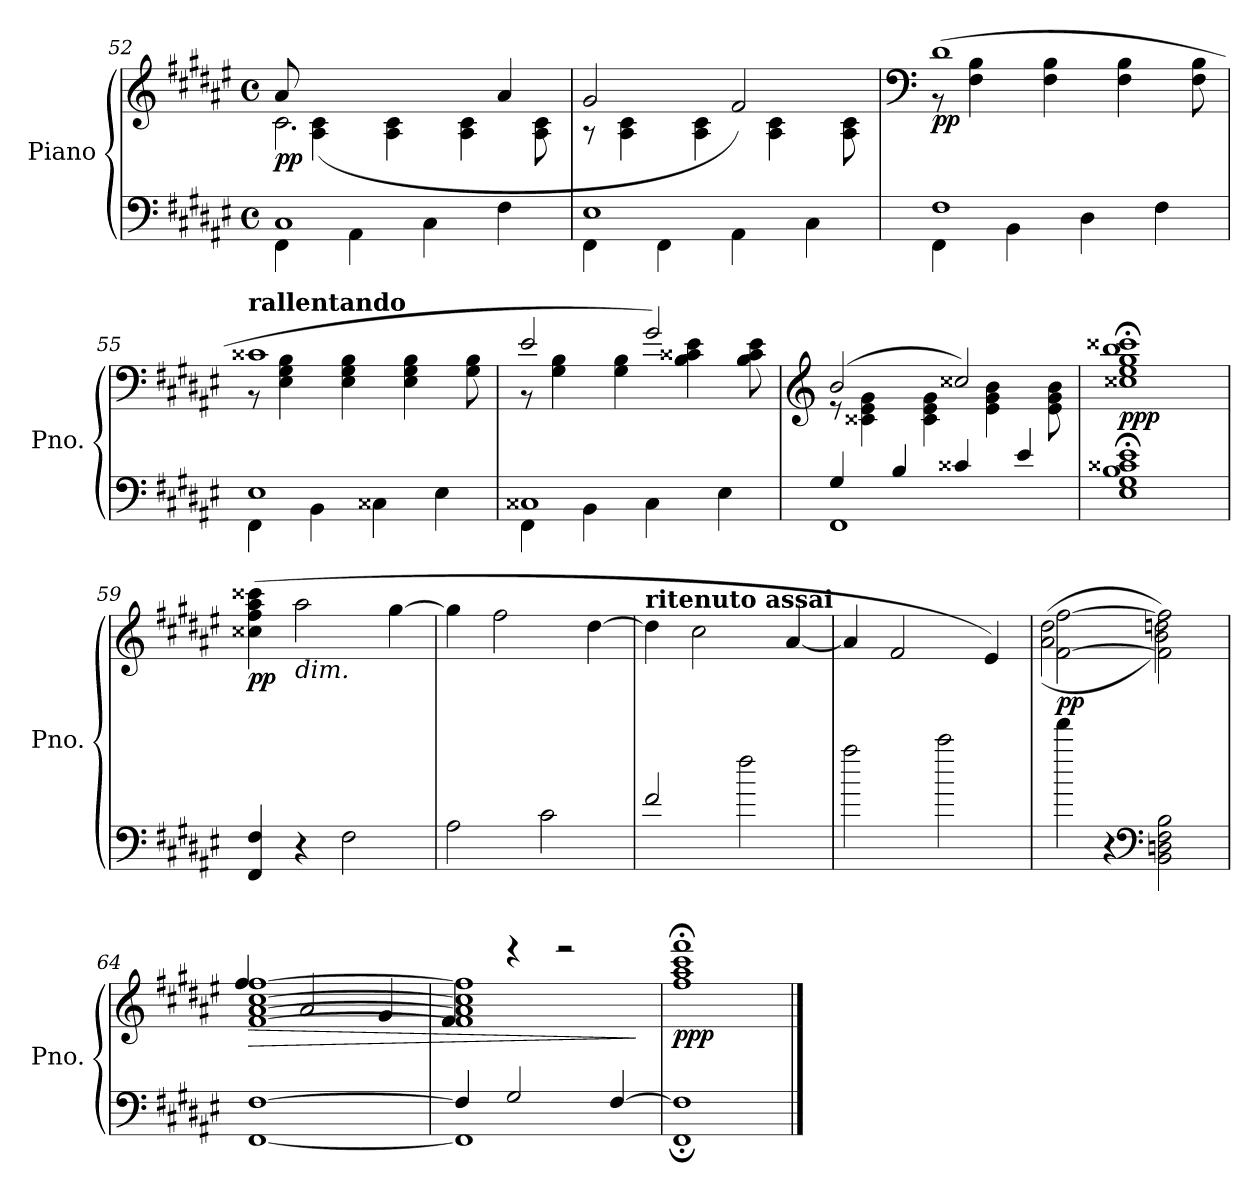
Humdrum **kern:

**kern	**kern	**dynam
*part1	*part1	*part1
*staff2	*staff1	*staff1/2
*I"Piano	*	*
*I'Pno.	*	*
*clefF4	*clefG2	*
*k[f#c#g#d#a#e#]	*k[f#c#g#d#a#e#]	*
*M4/4	*M4/4	*
*met(c)	*met(c)	*
=52	=52	=52
*^	*^	*
!	!	!	!	!LO:DY:b
1C#	4FF#\	2.c#\	8a#/	pp
.	.	.	(>4A#\ 4c#\	.
.	4AA#\	.	.	.
.	.	.	4A#\ 4c#\	.
.	4C#\	.	.	.
.	.	.	4A#\ 4c#\	.
.	4F#\	4a#/	.	.
.	.	.	8A#\ 8c#\	.
!!LO:LB:g=z	!!
=53	=53	=53	=53	=53
1E#	4FF#\	2g#/	8r	.
.	.	.	4A#\ 4c#\	.
.	4FF#\	.	.	.
.	.	.	4A#\ 4c#\	.
.	4AA#\	2f#/)	.	.
.	.	.	4A#\ 4c#\	.
.	4C#\	.	.	.
.	.	.	8A#\ 8c#\	.
=54	=54	=54	=54	=54
*	*	*clefF4	*	*
!	!	!	!	!LO:DY:b
1F#	4FF#\	(>1d#	8r	pp
.	.	.	4F#\ 4B\	.
.	4BB\	.	.	.
.	.	.	4F#\ 4B\	.
.	4D#\	.	.	.
.	.	.	4F#\ 4B\	.
.	4F#\	.	.	.
.	.	.	8F#\ 8B\	.
=55	=55	=55	=55	=55
!	!	!LO:TX:a:B:t=rallentando	!	!
1E#	4FF#\	1c##X	8r	.
.	.	.	4E#\ 4G#\ 4B\	.
.	4BB\	.	.	.
.	.	.	4E#\ 4G#\ 4B\	.
.	4C##X\	.	.	.
.	.	.	4E#\ 4G#\ 4B\	.
.	4E#\	.	.	.
.	.	.	8G#\ 8B\	.
=56	=56	=56	=56	=56
1C##X	4FF#\	2e#/	8r	.
.	.	.	4G#\ 4B\	.
.	4BB\	.	.	.
.	.	.	4G#\ 4B\	.
.	4C##\	2g#/)	.	.
.	.	.	4B\ 4c##X\ 4e#\	.
.	4E#\	.	.	.
.	.	.	8B\ 8c##\ 8e#\	.
!!LO:LB:g=z	!!
=57	=57	=57	=57	=57
*	*	*clefG2	*	*
4G#/	1FF#	(>2b/	8r	.
.	.	.	4c##X\ 4e#\ 4g#\	.
4B/	.	.	.	.
.	.	.	4c##\ 4e#\ 4g#\	.
4c##X/	.	2cc##X/)	.	.
.	.	.	4e#\ 4g#\ 4b\	.
4e#/	.	.	.	.
.	.	.	8e#\ 8g#\ 8b\	.
*v	*v	*	*	*
=58	=58	=58	=58
!	!	!	!LO:DY:b
*	*v	*v	*
1E#;< 1G#;< 1B;< 1c##X;< 1e#;<	1cc##X;< 1ee#;< 1gg#;< 1bb;< 1ccc##X;<	ppp
=59	=59	=59
!	!	!LO:DY:b
4FF#/ 4F#/	(>4cc##X\ 4ff#\ 4aa#\ 4ccc##X\	pp
!	!LO:TX:b:i:t=dim.	!
4r	2aa#\	.
2F#\	.	.
.	[4gg#\	.
=60	=60	=60
2A#\	4gg#\]	.
.	2ff#\	.
2c#\	.	.
.	[4dd#\	.
=61	=61	=61
!	!LO:TX:a:B:t=ritenuto assai	!
2f#/	4dd#\]	.
.	2cc#\	.
2ff#\	.	.
.	[4a#/	.
!!LO:LB:g=z
=62	=62	=62
2aa#\	4a#/]	.
.	2f#/	.
2ccc#\	.	.
.	4e#/)	.
=63	=63	=63
*	*^	*
!	!	!	!LO:DY:b
4fff#\	[2f#\ [2ff#\	(<(>2a#\ 2dd#\	pp
4r	.	.	.
*clefF4	*	*	*
2BB\ 2Dn\ 2F#\ 2B\	2f#\] 2ff#\]	2b\ 2ddn\))	.
=64	=64	=64	=64
*^	*	*	*
!	!	!	!	!LO:HP:b
[1F#	[1FF#	[1f# [1a# [1cc# [1ff#	4ff#/	>
.	.	.	2a#/	.
.	.	.	4g#/	.
=65	=65	=65	=65	=65
4F#/]	1FF#]	1f#] 1a#] 1cc#] 1ff#]	4f#/	.
2G#/	.	.	4reee	.
.	.	.	2reee	.
[4F#/	.	.	.	.
*v	*v	*	*	*
*	*v	*v	*
.	.	]
=66	=66	=66
*^	*	*
!	!	!	!LO:DY:b
1F#]	1FF#;	1ff#;< 1aa#;< 1ccc#;< 1fff#;<	ppp
*v	*v	*	*
==	==	==
*-	*-	*-
